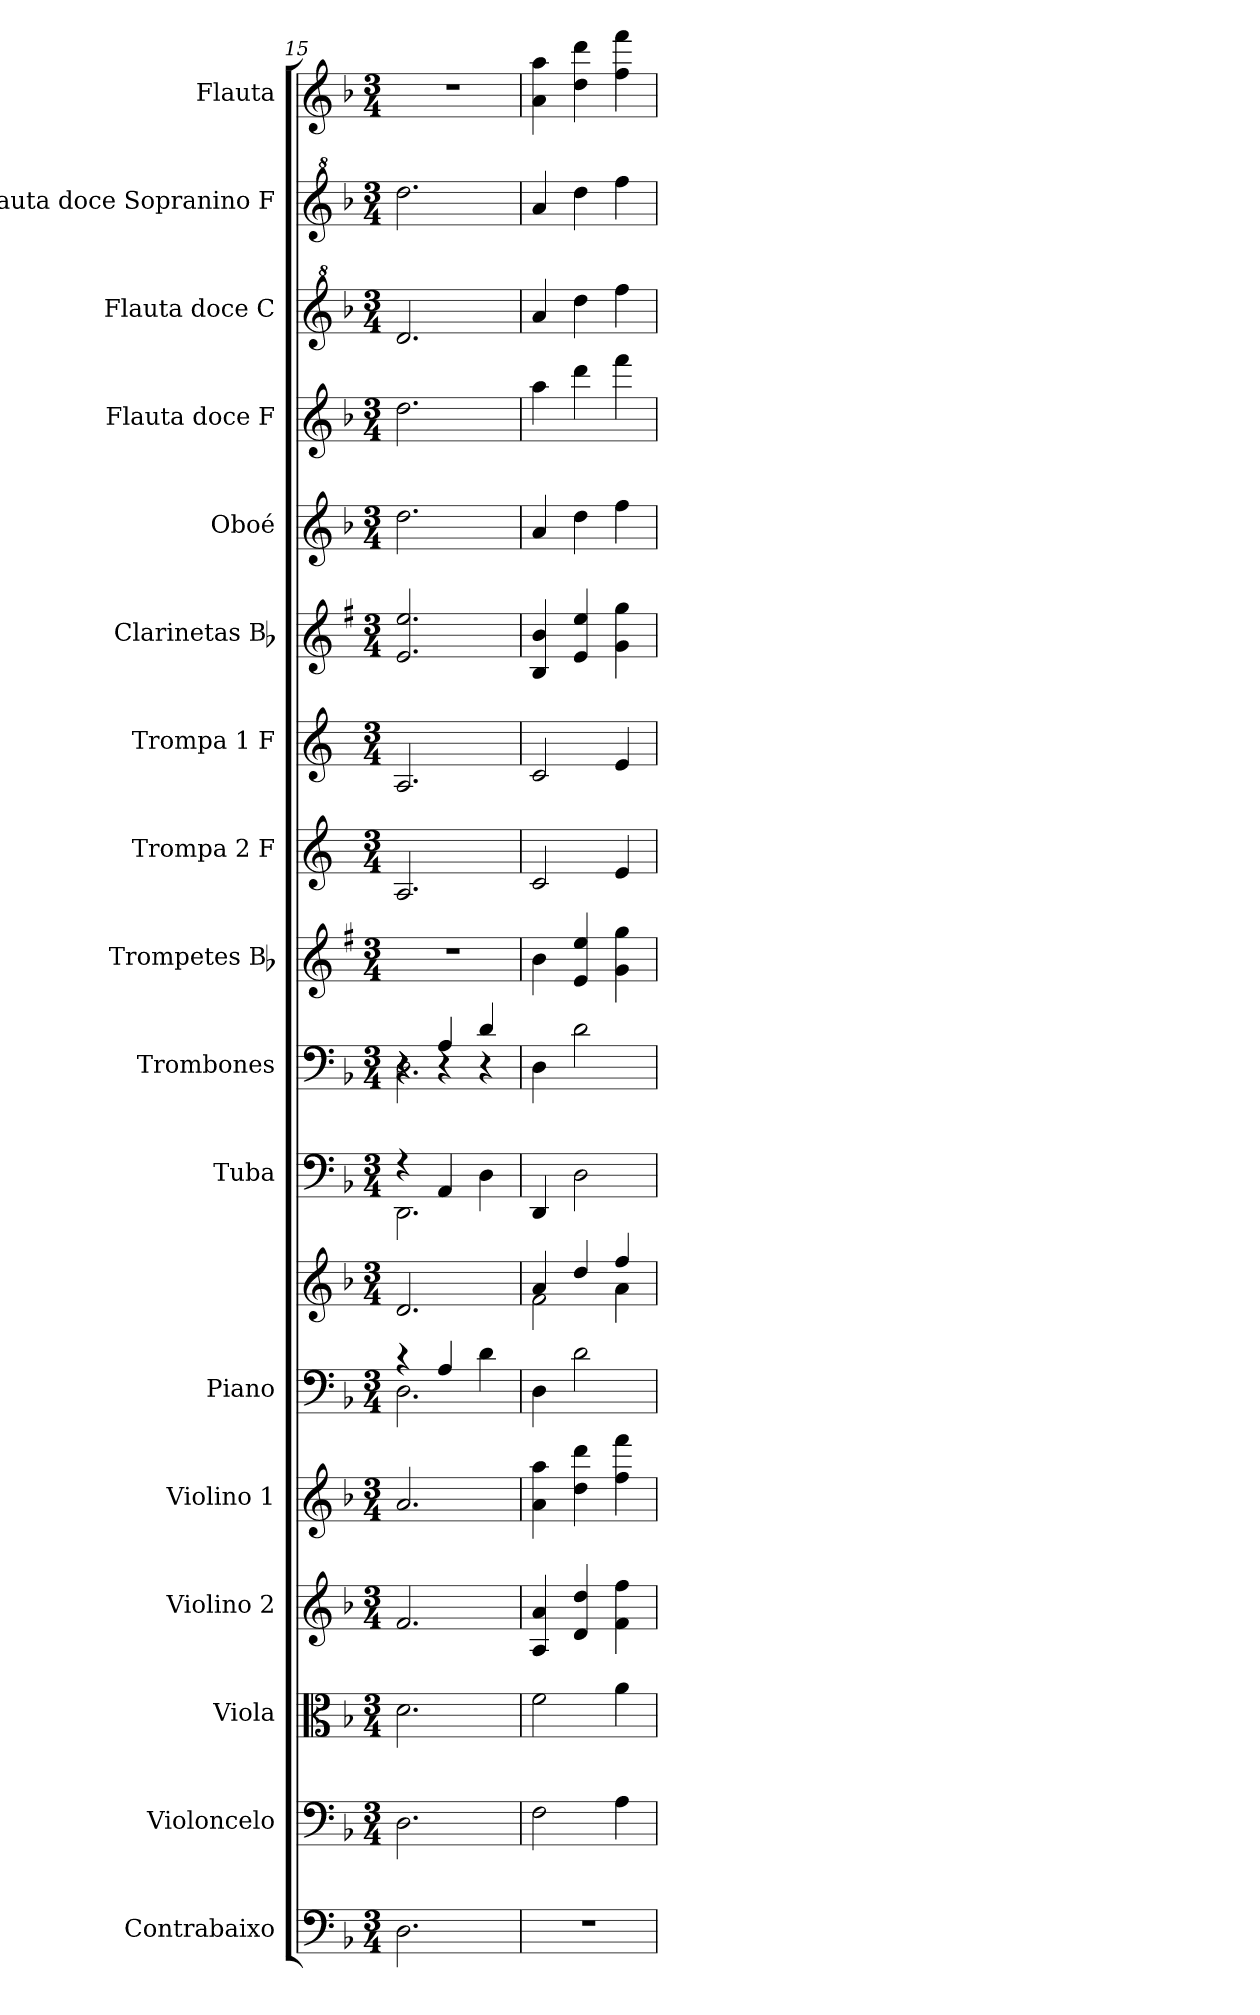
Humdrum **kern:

**kern	**kern	**kern	**kern	**kern	**kern	**kern	**kern	**kern	**kern	**kern	**kern	**kern	**kern	**kern	**kern	**kern	**kern
*part17	*part16	*part15	*part14	*part13	*part12	*part12	*part11	*part10	*part9	*part8	*part7	*part6	*part5	*part4	*part3	*part2	*part1
*staff18	*staff17	*staff16	*staff15	*staff14	*staff13	*staff12	*staff11	*staff10	*staff9	*staff8	*staff7	*staff6	*staff5	*staff4	*staff3	*staff2	*staff1
*I"Contrabaixo	*I"Violoncelo	*I"Viola	*I"Violino 2	*I"Violino 1	*I"Piano	*	*I"Tuba	*I"Trombones	*I"Trompetes Bb	*I"Trompa 2  F	*I"Trompa 1 F	*I"Clarinetas Bb	*I"Oboé	*I"Flauta doce F	*I"Flauta doce  C	*I"Flauta doce  Sopranino F	*I"Flauta
*I'Cb.	*I'Vc.	*I'Vla.	*I'Vln. 2	*I'Vln. 1	*I'Pno	*	*I'Tba.	*I'Tbn.	*I'Tpt.	*	*	*I'Cl.	*I'Ob.	*	*	*I'Fl. d. sop.	*I'Fl.
*clefF4	*clefF4	*clefC3	*clefG2	*clefG2	*clefF4	*clefG2	*clefF4	*clefF4	*clefG2	*clefG2	*clefG2	*clefG2	*clefG2	*clefG2	*clefG^2	*clefG^2	*clefG2
*ITrd7c12	*	*	*	*	*	*	*	*	*ITrd1c2	*ITrd4c7	*ITrd4c7	*ITrd1c2	*	*	*ITrd-7c-12	*ITrd-7c-12	*
*k[b-]	*k[b-]	*k[b-]	*k[b-]	*k[b-]	*k[b-]	*k[b-]	*k[b-]	*k[b-]	*k[b-]	*k[b-]	*k[b-]	*k[b-]	*k[b-]	*k[b-]	*k[b-]	*k[b-]	*k[b-]
*F:	*F:	*F:	*F:	*F:	*F:	*F:	*F:	*F:	*F:	*	*	*F:	*F:	*F:	*F:	*F:	*F:
*M3/4	*M3/4	*M3/4	*M3/4	*M3/4	*M3/4	*M3/4	*M3/4	*M3/4	*M3/4	*M3/4	*M3/4	*M3/4	*M3/4	*M3/4	*M3/4	*M3/4	*M3/4
=15	=15	=15	=15	=15	=15	=15	=15	=15	=15	=15	=15	=15	=15	=15	=15	=15	=15
*	*	*	*	*	*^	*	*^	*^	*	*	*	*	*	*	*	*	*
*	*	*	*	*	*	*	*	*	*	*	*^	*	*	*	*	*	*	*	*	*
2.DD\	2.D\	2.d\	2.f/	2.a/	4r	2.D\	2.d/	4r	2.DD\	4r	2.D\	4r	2.r	2.D/	2.D/	2.d/ 2.dd/	2.dd\	2.dd\	2.ddd/	2.dddd\	2.r
.	.	.	.	.	4A/	.	.	4AA/	.	4r	.	4A/	.	.	.	.	.	.	.	.	.
.	.	.	.	.	4d\	.	.	4D\	.	4r	.	4d/	.	.	.	.	.	.	.	.	.
*	*	*	*	*	*	*	*	*v	*v	*	*	*	*	*	*	*	*	*	*	*	*
*	*	*	*	*	*v	*v	*	*	*v	*v	*v	*	*	*	*	*	*	*	*	*
!!LO:PB:g=z
=16	=16	=16	=16	=16	=16	=16	=16	=16	=16	=16	=16	=16	=16	=16	=16	=16	=16
*	*	*	*	*	*	*^	*	*	*	*	*	*	*	*	*	*	*
2.r	2F\	2f\	4A/ 4a/	4a\ 4aa\	4D\	4a/	2f\	4DD/	4D\	4a\	2F/	2F/	4A/ 4a/	4a/	4aa\	4aaa/	4aaa/	4a\ 4aa\
.	.	.	4d/ 4dd/	4dd\ 4ddd\	2d\	4dd/	.	2D\	2d\	4d/ 4dd/	.	.	4d/ 4dd/	4dd\	4ddd\	4dddd\	4dddd\	4dd\ 4ddd\
.	4A\	4a\	4f\ 4ff\	4ff\ 4fff\	.	4ff/	4a\	.	.	4f\ 4ff\	4A/	4A/	4f\ 4ff\	4ff\	4fff\	4ffff\	4ffff\	4ff\ 4fff\
*	*	*	*	*	*	*v	*v	*	*	*	*	*	*	*	*	*	*	*
=	=	=	=	=	=	=	=	=	=	=	=	=	=	=	=	=	=
*-	*-	*-	*-	*-	*-	*-	*-	*-	*-	*-	*-	*-	*-	*-	*-	*-	*-
